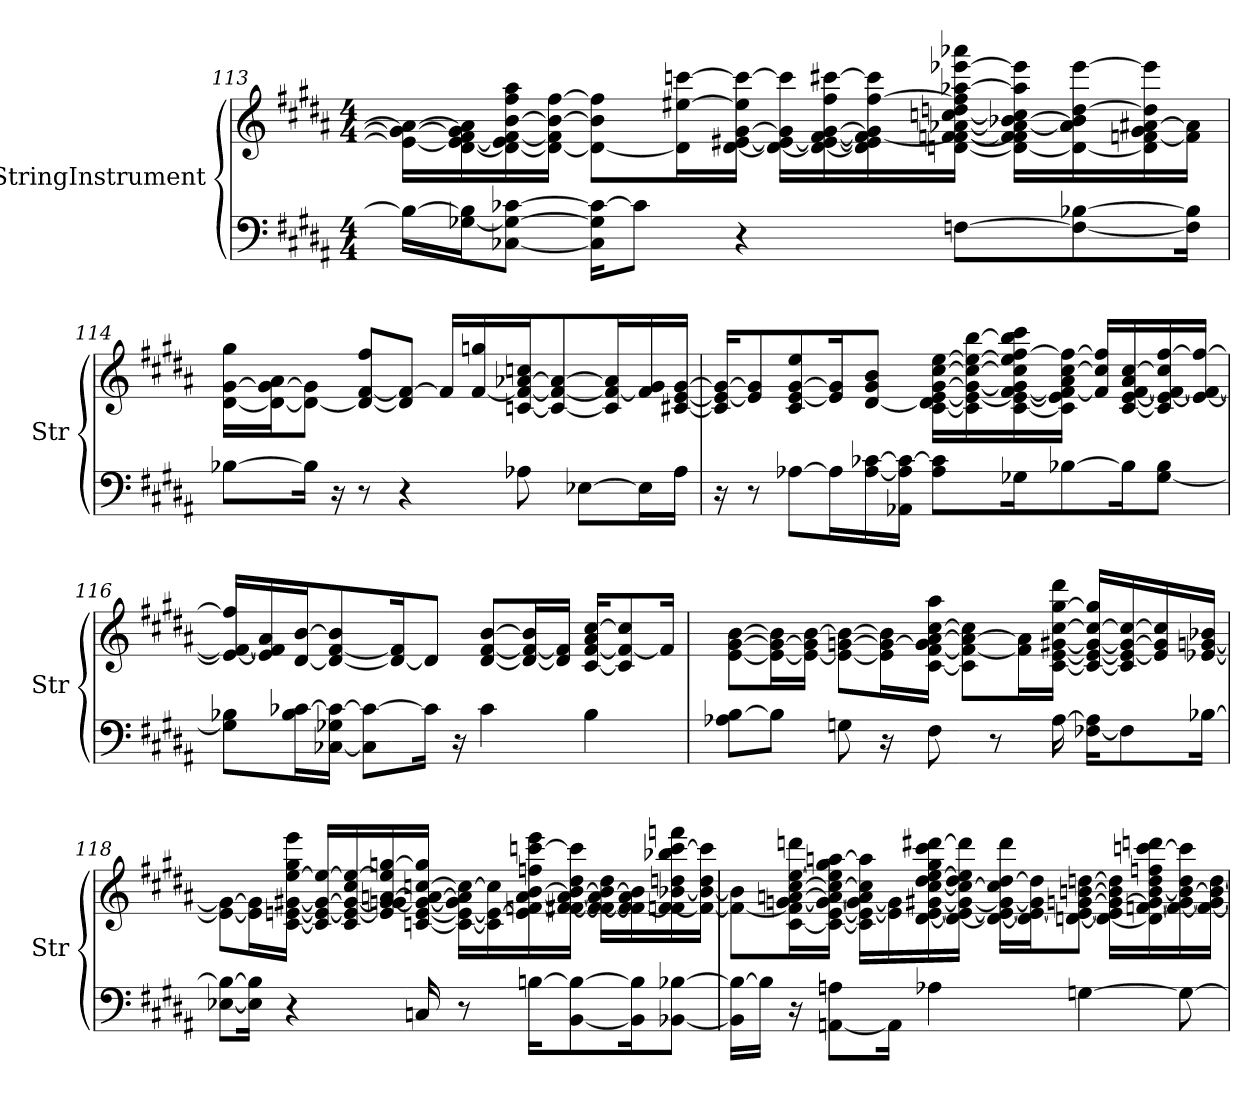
**kern	**kern
*part2	*part1
*staff2	*staff1
*I"StringInstrument	*I"StringInstrument
*I'Str	*I'Str
!!LO:LB:g=z
*clefF4	*clefG2
*k[f#c#g#d#a#]	*k[f#c#g#d#a#]
*M4/4	*M4/4
=113	=113
16B-\LL_	16e\_ 16g#\_ 16a#\_LL
[16G-X\ 16B-\]J	[16d#\ 16e\_ 16f#\ 16g#\] 16a#\]
[8C-X\ 8G-\_ [8c-X\J	16d#\_ 16e\] [16f#\ [16b\ 16ff#\ 16aa#\
.	16d#\_ 16f#\] 16b\_ [16ff#\JJ
16C-\] 16G-\] 16c-\_KL	8d#\_ 8b\] 8ff#\]L
8c-\J]	.
.	16d#\] [16ee#X\ [16cccn\L
4r	[16d#\ [16e#X\ [16g#\ 16ee#\] 16ccc\_JJ
.	16d#\_ 16e#\_ 16g#\] 16ccc\]LL
.	16d#\_ 16e#\_ [16f#\ [16g#\ 16ff#\ [16ccc#X\
.	16d#\] 16e#\] 16f#\_ 16g#\] [16ff#\ 16ccc#\]
[8Fn\L	[16dn\ [16fn\ 16f#\_ [16a-X\ [16ccn\ 16ddn\ 16ff#\] [16aa-X\ [16eee-X\ 16aaa-X\JJ
.	16d\_ 16f\] 16f#\] 16a-\_ [16b-X\ 16cc\] 16aa-\] 16eee-\]LL
8F\_ [8B-X\	16d\_ 16a-\] 16b-\] [16dd\ [16eee-\
.	16d\] [16fn\ 16g#\ [16a#X\ 16dd\] 16eee-\]
16F\] 16B-\]Jk	16f\] 16a#\]JJ
!!LO:PB:g=z
=114	=114
[8B-X\L	[16d#\ [16g#\ 16gg#\LL
.	16d#\_ 16g#\_ 16a#\J
16B-\Jk]	8d#\_ 8g#\]J
16r	.
8r	8d#/_ [8f#/ 8ff#/L
4r	8d#/] 8f#/_J
.	16f#/LL]
.	[16f#/ 16ggn/
8A-X\	[16cn/ 16f#/_ [16a-X/ 16ccn/J
.	8c/_ 8f#/_ 8a-/_
[8E-X\L	.
.	16c/] 16f#/_ 16a-/]L
16E-\L]	16f#/] 16g#/
16A-\JJ	[16c#X/ [16e/ [16g#/JJ
!!LO:LB:g=z
=115	=115
16r	16c#/] 16e/_ 16g#/_KL
8r	8e/] 8g#/]
[8A-X\L	8c#/ [8e/ [8g#/ 8ee/
16A-\L]	16e/] 16g#/]K
[16A-\ [16c-X\	[8d#/ 8g#/ 8b/J
16AA-X\ 16A-\] 16c-\_JJ	.
8A-\ 8c-\]L	[16c#\ 16d#\] [16e\ [16g#\ [16cc#\ [16ee\LL
.	16c#\] 16e\_ 16g#\_ 16cc#\_ 16ee\_ [16bb\
16G-X\K	[16c#\ 16e\_ [16f#\ 16g#\] 16cc#\] 16ee\] [16ff#\ 16bb\] 16ccc#\
[8B-X\	16c#\] 16e\] 16f#\_ 16a#\ [16cc#\ 16ff#\_JJ
.	16f#/] 16cc#/] 16ff#/]LL
16B-\K]	[16c#/ [16e/ [16f#/ 16a#/ [16cc#/
[8G-\ 8B-\J	16c#/] 16e/_ 16f#/_ 16cc#/] [16ff#/
.	16e/_ 16f#/_ 16ff#/_JJ
=116	=116
8G-\] 8B-X\L	16e/_ 16f#/_ 16ff#/]LL
.	16e/] 16f#/] 16a#/
16B-\ [16c-X\L	[16d#/ [16b/J
[16C-X\ 16G-X\ 16c-\_JJ	8d#/_ [8f#/ 8b/]
8C-\] 8c-\_L	.
.	16d#/_ 16f#/]K
16c-\Jk]	8d#/J]
16r	.
4c-\	[8d#/ [8f#/ [8b/L
.	16d#/_ 16f#/_ 16b/]L
.	16d#/] 16f#/]JJ
4B-\	[16c#/ [16f#/ 16a#/ [16cc#/KL
.	8c#/] 8f#/_ 8cc#/]
.	16f#/Jk]
!!LO:LB:g=z
=117	=117
8A-X\ [8B\L	[8e\ [8g#\ [8b\L
8B\J]	16e\_ 16g#\_ 16b\]L
.	16e\_ 16g#\] [16b\JJ
8Gn\	8e\_ [8gn\ 8b\_L
16r	16e\] 16g\_ 16b\]L
8F#\	[16c#\ [16f#\ 16g\] [16a#\ [16cc#\ 16aa#\JJ
.	8c#\] 8f#\_ 8a#\_ 8cc#\]L
8r	.
.	16f#\] 16a#\]L
[16A-\	[16c#\ [16e\ [16g#X\ [16cc#\ [16gg#\ 16ddd#\JJ
[16F-X\ 16A-\]KL	16c#/_ 16e/_ 16g#/_ 16cc#/_ 16gg#/]LL
8F-\]	16c#/] 16e/_ 16g#/_ 16cc#/_
.	16e/] 16g#/] 16cc#/]
[16B-X\Jk	[16e-X/ [16gn/ 16b-X/JJ
!!LO:LB:g=z
=118	=118
[8E-X\ 8B-\_L	8e-\_ 8g\_L
16E-\] 16B-\]Jk	16e-\] 16g\]L
4r	[16c#\ [16en\ [16g#X\ [16ee\ 16gg#\ 16eee\JJ
.	16c#/] 16e/_ 16g#/_ 16ee/_LL
.	16c#/ 16e/_ 16g#/_ 16cc#/ 16ee/_
.	16e/] [16gn/ 16g#/] [16an/ 16ee/] [16ggn/
16Cn/	[16cn/ [16e/ 16g/_ 16a/_ [16ccn/ 16gg/]JJ
8r	16c\_ 16e\_ 16g\] 16a\] 16cc\_LL
.	16c\] 16e\_ 16cc\]
[16Bn\KL	16e\] [16fn\ [16a\ [16b\ 16ffn\ [16cccn\ 16eee\
[8BB\ 8B\_	16f\_ [16f#X\ 16a\_ 16b\_ 16dd#\ 16ccc\]JJ
.	16f\_ 16f#\_ 16a\] 16b\_ 16dd#\LL
16BB\] 16B\]K	16f\] 16f#\_ 16a\ 16b\]
[8BB-X\ [8B-X\J	[16fn\ 16f#\] [16b-X\ 16ddn\ 16bb-X\ [16ccc\ 16fffn\
.	16f\_ 16b-\_ 16dd\ 16ccc\]JJ
!!LO:LB:g=z
=119	=119
16BB-\] 16B-\_LL	8f\_ 8b-\]L
16B-\JJ]	.
16r	[16c#\ 16f\] [16gn\ [16an\ [16cc#\ [16ee\ 16dddn\L
[8AAn\ 8An\L	16c#\_ [16e\ 16g\_ 16a\_ 16cc#\_ 16ee\] 16gg#\ [16aan\JJ
.	16c#\] 16e\_ 16g\_ 16a\] 16cc#\] 16aa\]LL
16AA\Jk]	16e\] 16g\]
4A-X\	[16d#\ [16e\ [16g#X\ [16cc#\ 16dd#\ [16ee\ 16gg#\ 16ccc#\ [16ddd#X\
.	16d#\_ 16e\_ 16g#\_ 16cc#\_ 16dd#\ 16ee\] 16ddd#\]JJ
.	16d#\_ 16e\_ 16g#\_ 16cc#\] [16dd#\ 16ddd#\LL
.	16d#\] 16e\_ 16g#\] 16dd#\]J
[4Gn\	[8dn\ 8e\_ [8gn\ [8bn\ [8ddn\J
.	16d\_ 16e\] 16g\_ 16b\] 16dd\]LL
.	16d\] [16fn\ 16g\_ [16b\ 16dd\ 16ffn\ [16cccn\ 16dddn\
8G\_	16f\_ 16g\_ 16b\_ 16dd\ 16ccc\]
.	16f\_ 16g\_ 16b\_ 16dd\JJ
=	=
*-	*-
